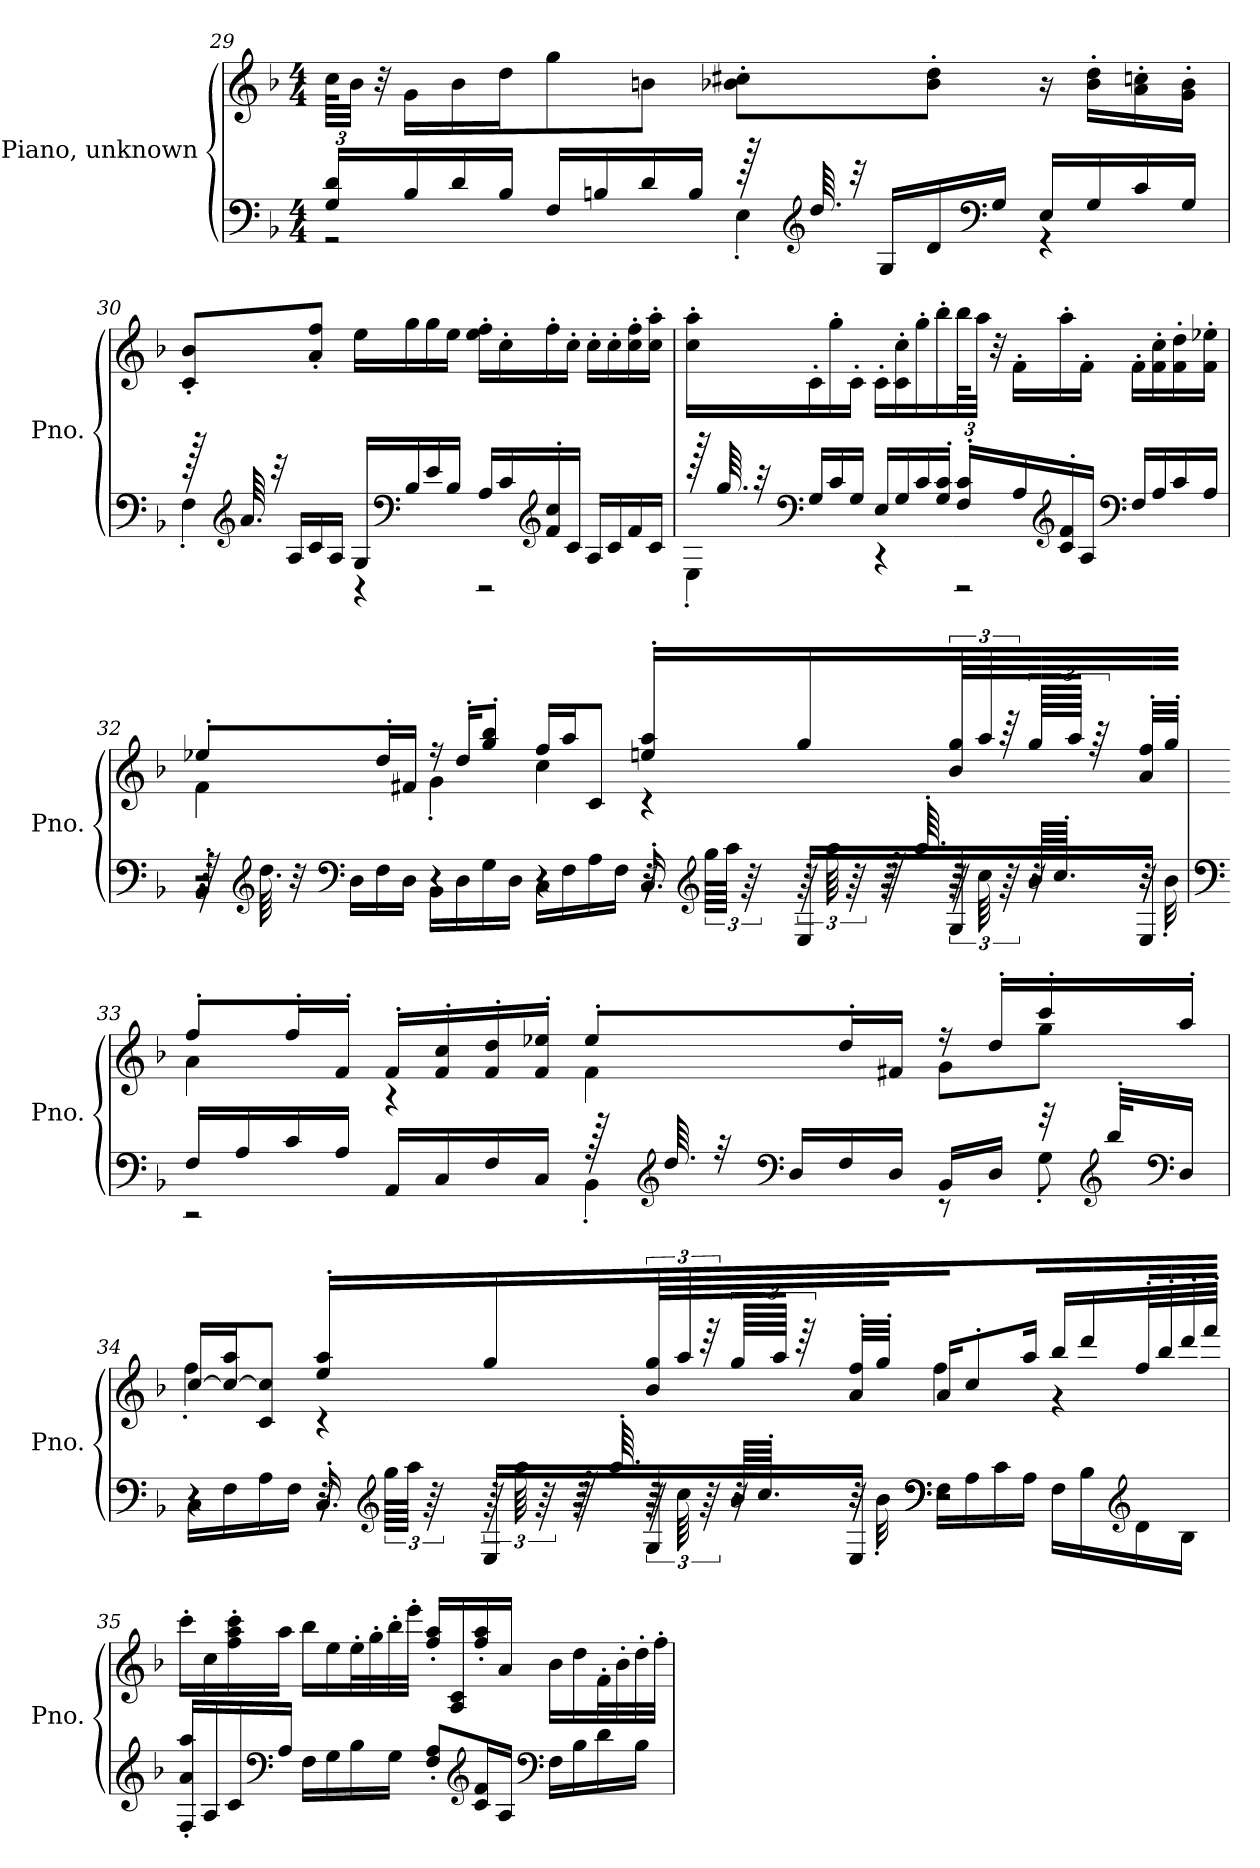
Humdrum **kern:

**kern	**kern
*part1	*part1
*staff2	*staff1
*I"Piano, unknown	*
*I'Pno.	*
!!LO:LB:g=z
*clefF4	*clefG2
*k[b-]	*k[b-]
*M4/4	*M4/4
=29	=29
*^	*
*	*	*Xbrackettup
16G/ 16d/LL	2r	96cc\KLLL
.	.	48b-\JJJ
.	.	32r
16B-/	.	16g\LL
16d/	.	16b-\
16B-/JJ	.	16dd\J
16F/LL	.	8gg\
16Bn/	.	.
16d/	.	8bn\J
16B/JJ	.	.
128r	4E'\	8b-X\' 8cc#X\'L
*clefG2	*	*
64.dd/	.	.
32r	.	.
16G/LL	.	.
16d/	.	8b-\' 8dd\'J
*clefF4	*	*
16G/JJ	.	.
16E/LL	4r	16r
16G/	.	16b-\' 16dd\'LL
16c/	.	16a\' 16ccn\'
16G/JJ	.	16g\' 16b-\'JJ
!!LO:LB:g=z
=30	=30	=30
128r	4F'\	8c/' 8b-/'L
*clefG2	*	*
64.a/	.	.
32r	.	.
16A/LL	.	.
16c/	.	8a/' 8ff/'J
16A/JJ	.	.
16G/LL	4r	16ee\LL
*clefF4	*	*
16B-/	.	16gg\
16e/	.	16gg\
16B-/JJ	.	16ee\JJ
16A/LL	2r	16ee\' 16ff\'LL
16c/	.	16cc'\
*clefG2	*	*
16f/' 16cc/'	.	16ff'\
16c/JJ	.	16cc'\JJ
16A/LL	.	16cc'\LL
16c/	.	16cc'\
16f/	.	16cc\' 16ff\'
16c/JJ	.	16cc\' 16aa\'JJ
!!LO:LB:g=z
=31	=31	=31
128r	4E'\	16cc\' 16aa\'LL
64.gg/	.	.
32r	.	.
*clefF4	*	*
16G/LL	.	16c'\
16c/	.	16gg'\
16G/JJ	.	16c'\JJ
16E/LL	4r	16c'\LL
16G/	.	16c\' 16cc\'
16c/	.	16gg'\
16G/' 16c/'JJ	.	16bb-'\
16F/' 16c/'LL	2r	96bb-\KL
.	.	48aa\JJJ
.	.	32r
16A/	.	16f'\LL
*clefG2	*	*
16c/' 16f/'	.	16aa'\
16A/JJ	.	16f'\JJ
*clefF4	*	*
16F/LL	.	16f'\LL
16A/	.	16f\' 16cc\'
16c/	.	16f\' 16dd\'
16A/JJ	.	16f\' 16ee-X\'JJ
!!LO:LB:g=z
=32	=32	=32
*	*^	*^
4BB-'/	128r	2r	8ee-X'/L	4f\
*clefG2	*	*	*	*
.	64.dd\	.	.	.
.	32r	.	.	.
*clefF4	*	*	*	*
.	16D\LL	.	.	.
.	16F\	.	16dd'/L	.
.	16D\JJ	.	16f#X/JJ	.
4r	16BB-\LL	.	16r	4g'\
.	16D\	.	16dd'/KL	.
.	16G\	.	8gg/' 8bb-/'J	.
.	16D\JJ	.	.	.
4r	16C\LL	4r	16ff/LL	4cc\
.	16F\	.	16aa/J	.
.	16A\	.	8c/J	.
.	16F\JJ	.	.	.
16.C'/	32r	16r	16een/' 16aa/'LL	4r
*clefG2	*	*	*	*
.	96gg\LLLL	.	.	.
.	96aa\JJJJ	.	.	.
.	96r	.	.	.
.	96r	16E/LL	16gg/	.
.	96aa\	.	.	.
.	96r	.	.	.
128r	32r	.	.	.
64.aa'/	.	.	.	.
*	*	*	*brackettup	*
32r	96r	16G/	96b-/ 96gg/LL	.
.	96cc\	.	96aa/JJJJ	.
.	96r	.	96r	.
128b-/KLLLL	32r	.	96gg/LLLL	.
64.cc'/JJJJ	.	.	.	.
.	.	.	96aa/JJJJ	.
.	.	.	96r	.
16r	32r	16E/JJ	32a/' 32ff/'LLL	.
.	32b-'\	.	32gg'/JJJ	.
*v	*v	*v	*	*
!!LO:PB:g=z	!!
=33	=33	=33
*clefF4	*	*
*^	*	*
16F/LL	2r	8ff'/L	4a\
16A/	.	.	.
16c/	.	16ff'/L	.
16A/JJ	.	16f'/JJ	.
16AA/LL	.	16f'/LL	4r
16C/	.	16f/' 16cc/'	.
16F/	.	16f/' 16dd/'	.
16C/JJ	.	16f/' 16ee-X/'JJ	.
128r	4BB-'\	8ee-'/L	4f\
*clefG2	*	*	*
64.dd/	.	.	.
32r	.	.	.
*clefF4	*	*	*
16D/LL	.	.	.
16F/	.	16dd'/L	.
16D/JJ	.	16f#X/JJ	.
16BB-/LL	8r	16r	8g\L
16D/JJ	.	16dd'/LL	.
32r	8G'\	16ccc'/	8gg\J
*clefG2	*	*	*
32bb-'/KLL	.	.	.
*clefF4	*	*	*
16D/JJ	.	16aa'/JJ	.
!!LO:LB:g=z	!!
=34	=34	=34	=34
*	*^	*	*
4r	16C\LL	4r	[16cc/LL	4ff'\
.	16F\	.	16cc/_ 16aa/J	.
.	16A\	.	8c/ 8cc/]J	.
.	16F\JJ	.	.	.
16.C'/	32r	16r	16ee/' 16aa/'LL	4r
*clefG2	*	*	*	*
.	96gg\LLLL	.	.	.
.	96aa\JJJJ	.	.	.
.	96r	.	.	.
.	96r	16E/LL	16gg/	.
.	96aa\	.	.	.
.	96r	.	.	.
128r	32r	.	.	.
64.aa'/	.	.	.	.
32r	96r	16G/	96b-/ 96gg/LL	.
.	96cc\	.	96aa/JJJJ	.
.	96r	.	96r	.
128b-/KLLLL	32r	.	96gg/LLLL	.
64.cc'/JJJJ	.	.	.	.
.	.	.	96aa/JJJJ	.
.	.	.	96r	.
16r	32r	16E/JJ	32a/' 32ff/'LLL	.
.	32b-'\	.	32gg'/JJJ	.
*clefF4	*	*	*	*
2r	16F\LL	2r	16a/KL	4ff\
.	16A\	.	8cc'/	.
.	16c\	.	.	.
.	16A\JJ	.	16aa/Jk	.
.	16F\LL	.	16bb-/LL	4r
.	16B-\	.	16ddd/	.
*clefG2	*	*	*	*
.	16d\	.	32ff'/L	.
.	.	.	32bb-'/	.
.	16B-\JJ	.	32ddd'/	.
.	.	.	32fff'/JJJ	.
*v	*v	*v	*	*
*	*v	*v
!!LO:LB:g=z
=35	=35
16F/' 16a/' 16aa/'LL	16ccc'\LL
16A/	16cc\
16c/	16ff\' 16aa\' 16ccc\'
*clefF4	*
16A/JJ	16aa\JJ
16F\LL	16bb-\LL
16G\	16ee\
16B-\	32ee'\L
.	32gg'\
16G\JJ	32bb-'\
.	32eee'\JJJ
8F/' 8A/'L	16ff/' 16aa/'LL
.	16A/ 16c/
*clefG2	*
16c/ 16f/L	16ff/' 16aa/'
16A/JJ	16a/JJ
*clefF4	*
16F\LL	16b-\LL
16B-\	16dd\
16d\	32f'\L
.	32b-'\
16B-\JJ	32dd'\
.	32ff'\JJJ
=	=
*-	*-
